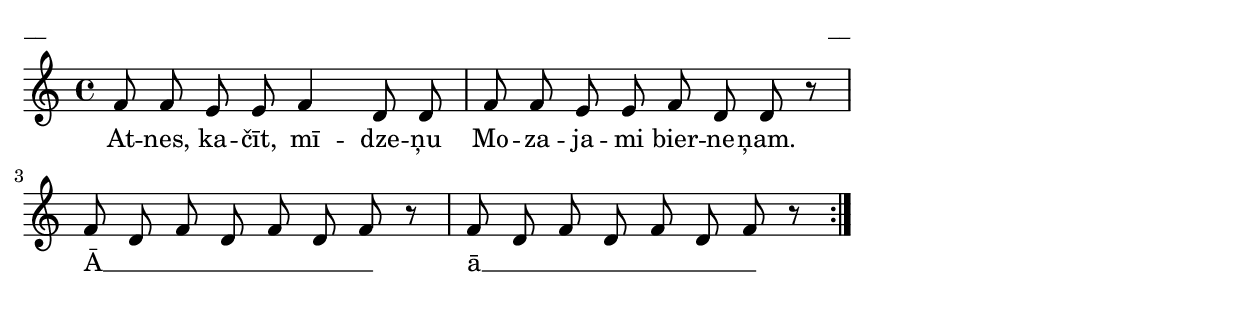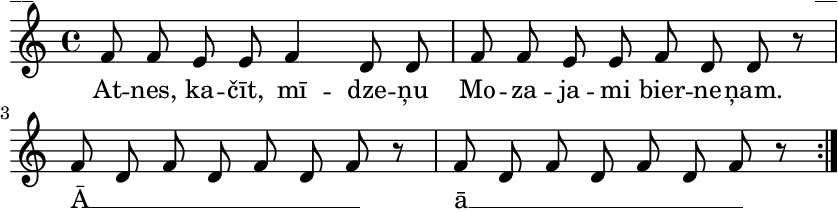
\version "2.13.18"
#(ly:set-option 'crop #t)

%\header {
%    title = "Atnes, kačīt, mīdzeņu"
%}
\paper {
line-width = 14\cm
left-margin = 0.4\cm
between-system-padding = 0.1\cm
between-system-space = 0.1\cm
}
\layout {
indent = #0
ragged-last = ##f
}

voiceA = \relative c' {
\clef "treble"
\key c \major
\time 4/4
\repeat volta 2 {
f8 f e e f4 d8 d | 
f8 f e e f d d r |
f8 d f d f d f r |
f8 d f d f d f r |
}
} 

lyricA = \lyricmode {
At -- nes, ka -- čīt, mī -- dze -- ņu
Mo -- za -- ja -- mi bier -- ne -- ņam. 
Ā __ _ _ _ _ _ _
ā __ _ _ _ _ _ _ 
} 


fullScore = <<
\new Staff {
<<
\new Voice = "voiceA" { \oneVoice \autoBeamOff \voiceA }
\new Lyrics \lyricsto "voiceA" \lyricA
>>
}
>>

\score {
\fullScore
\header { piece = "__" opus = "__" }
}
\markup { \with-color #(x11-color 'white) \sans \smaller "__" }
\score {
\unfoldRepeats
\fullScore
\midi {
\context { \Staff \remove "Staff_performer" }
\context { \Voice \consists "Staff_performer" }
}
}


